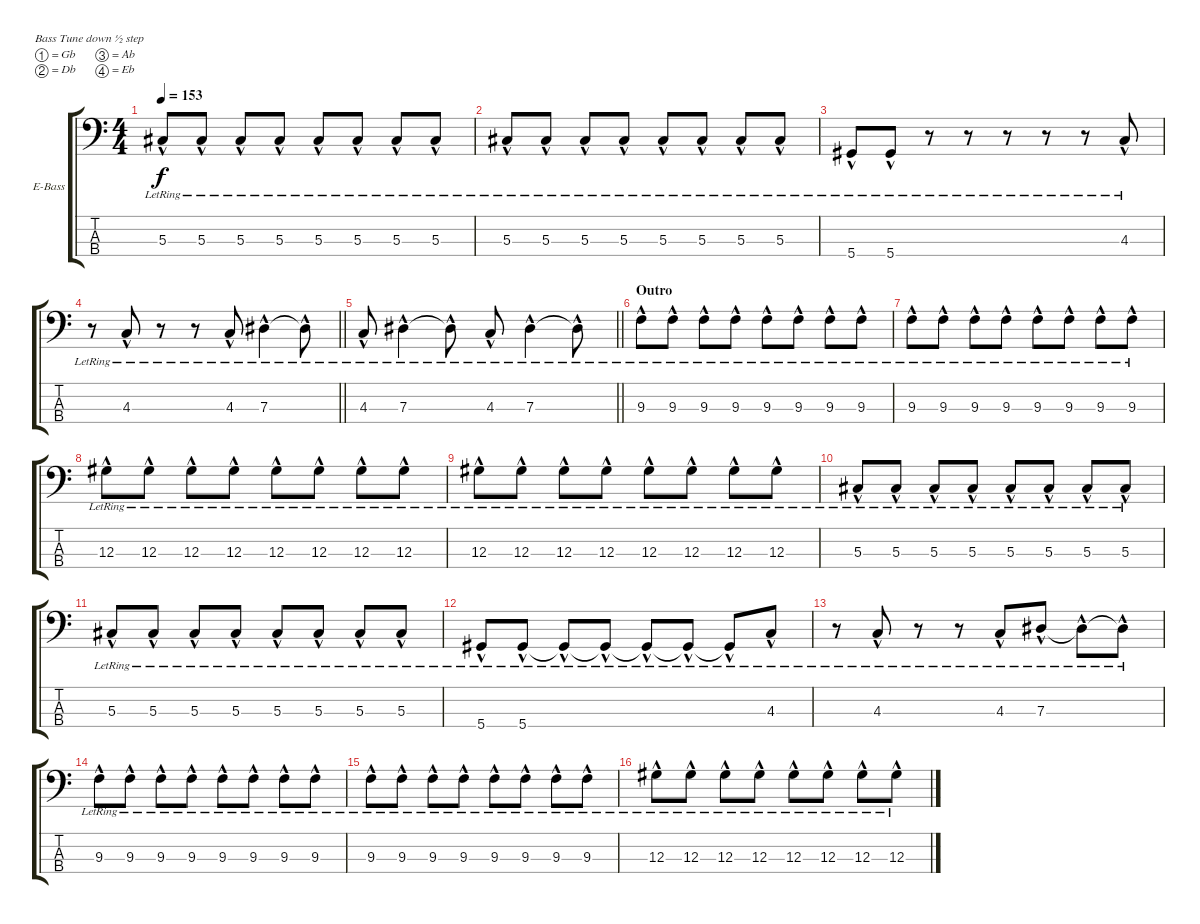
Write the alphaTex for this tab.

\bracketExtendMode groupsimilarinstruments
\firstSystemTrackNameOrientation horizontal
\otherSystemsTrackNameOrientation horizontal
\track ("Bass" "E-Bass") {solo instrument electricbassfinger}
\staff {score tabs}
\tuning (Gb2 Db2 Ab1 Eb1)
\ts (4 4)
\tempo 153
\clef f4
\ks c
5.3{hac lr}.8{dy f} 5.3{hac lr}.8 5.3{hac lr}.8 5.3{hac lr}.8 5.3{hac lr}.8 5.3{hac lr}.8 5.3{hac lr}.8 5.3{hac lr}.8 |
5.3{hac lr}.8 5.3{hac lr}.8 5.3{hac lr}.8 5.3{hac lr}.8 5.3{hac lr}.8 5.3{hac lr}.8 5.3{hac lr}.8 5.3{hac lr}.8 |
5.4{hac lr}.8 5.4{hac lr}.8 r.8 r.8 r.8 r.8 r.8 4.3{hac lr}.8 |
\barLineRight lightlight
r.8 4.3{hac lr}.8 r.8 r.8 4.3{hac lr}.8 7.3{hac lr}.4 7.3{hac lr t}.8 |
\barLineRight lightlight
4.3{hac lr}.8 7.3{hac lr}.4 7.3{hac lr t}.8 4.3{hac lr}.8 7.3{hac lr}.4 7.3{hac lr t}.8 |
\section ("" "Outro")
9.3{hac lr}.8 9.3{hac lr}.8 9.3{hac lr}.8 9.3{hac lr}.8 9.3{hac lr}.8 9.3{hac lr}.8 9.3{hac lr}.8 9.3{hac lr}.8 |
9.3{hac lr}.8 9.3{hac lr}.8 9.3{hac lr}.8 9.3{hac lr}.8 9.3{hac lr}.8 9.3{hac lr}.8 9.3{hac lr}.8 9.3{hac lr}.8 |
12.3{hac lr}.8 12.3{hac lr}.8 12.3{hac lr}.8 12.3{hac lr}.8 12.3{hac lr}.8 12.3{hac lr}.8 12.3{hac lr}.8 12.3{hac lr}.8 |
12.3{hac lr}.8 12.3{hac lr}.8 12.3{hac lr}.8 12.3{hac lr}.8 12.3{hac lr}.8 12.3{hac lr}.8 12.3{hac lr}.8 12.3{hac lr}.8 |
5.3{hac lr}.8 5.3{hac lr}.8 5.3{hac lr}.8 5.3{hac lr}.8 5.3{hac lr}.8 5.3{hac lr}.8 5.3{hac lr}.8 5.3{hac lr}.8 |
5.3{hac lr}.8 5.3{hac lr}.8 5.3{hac lr}.8 5.3{hac lr}.8 5.3{hac lr}.8 5.3{hac lr}.8 5.3{hac lr}.8 5.3{hac lr}.8 |
5.4{hac lr}.8 5.4{hac lr}.8 5.4{hac lr t}.8 5.4{hac lr t}.8 5.4{hac lr t}.8 5.4{hac lr t}.8 5.4{hac lr t}.8 4.3{hac lr}.8 |
r.8 4.3{hac lr}.8 r.8 r.8 4.3{hac lr}.8 7.3{hac lr}.8 7.3{hac lr t}.8 7.3{hac lr t}.8 |
9.3{hac lr}.8 9.3{hac lr}.8 9.3{hac lr}.8 9.3{hac lr}.8 9.3{hac lr}.8 9.3{hac lr}.8 9.3{hac lr}.8 9.3{hac lr}.8 |
9.3{hac lr}.8 9.3{hac lr}.8 9.3{hac lr}.8 9.3{hac lr}.8 9.3{hac lr}.8 9.3{hac lr}.8 9.3{hac lr}.8 9.3{hac lr}.8 |
12.3{hac lr}.8 12.3{hac lr}.8 12.3{hac lr}.8 12.3{hac lr}.8 12.3{hac lr}.8 12.3{hac lr}.8 12.3{hac lr}.8 12.3{hac lr}.8
